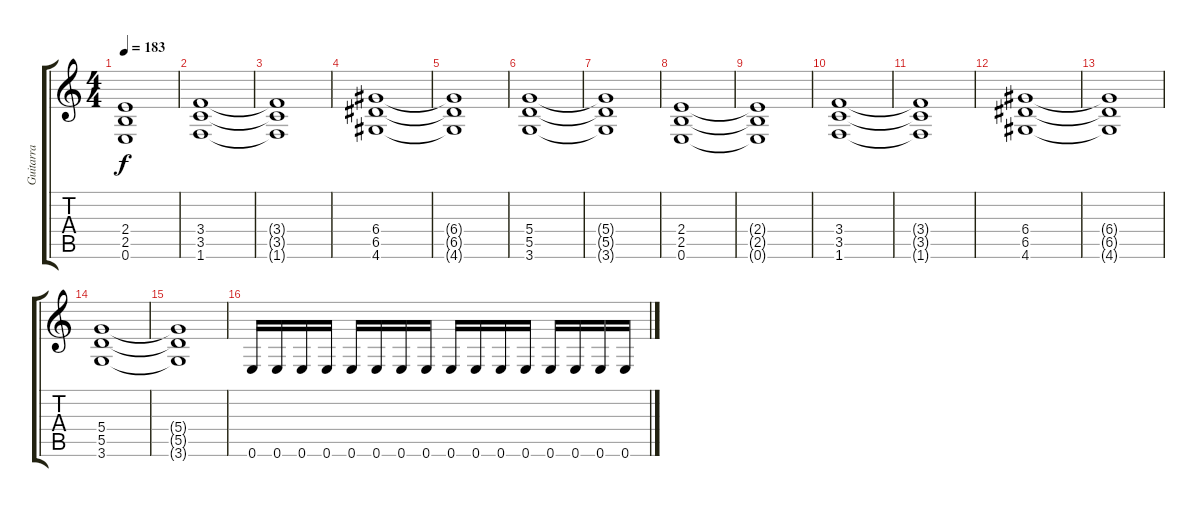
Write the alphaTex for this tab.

\track ("Guitarra" "Guitarra") {instrument distortionguitar}
\staff {score tabs}
\tuning (E4 B3 G3 D3 A2 E2) {hide}
\ts (4 4)
\tempo 183
\clef g2
\ks c
(2.4{t} 2.5{t} 0.6{t}).1{dy f} |
(3.4 3.5 1.6).1 |
(3.4{t} 3.5{t} 1.6{t}).1 |
(6.4 6.5 4.6).1 |
(6.4{t} 6.5{t} 4.6{t}).1 |
(5.4 5.5 3.6).1 |
(5.4{t} 5.5{t} 3.6{t}).1 |
(2.4 2.5 0.6).1 |
(2.4{t} 2.5{t} 0.6{t}).1 |
(3.4 3.5 1.6).1 |
(3.4{t} 3.5{t} 1.6{t}).1 |
(6.4 6.5 4.6).1 |
(6.4{t} 6.5{t} 4.6{t}).1 |
(5.4 5.5 3.6).1 |
(5.4{t} 5.5{t} 3.6{t}).1 |
0.6.16 0.6.16 0.6.16 0.6.16 0.6.16 0.6.16 0.6.16 0.6.16 0.6.16 0.6.16 0.6.16 0.6.16 0.6.16 0.6.16 0.6.16 0.6.16
